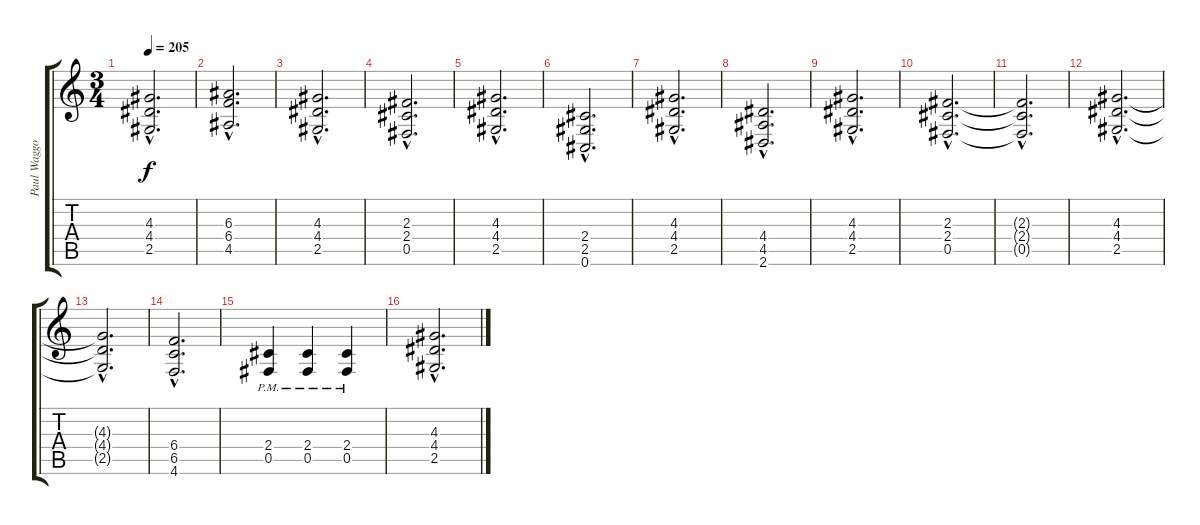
\track ("Paul Waggoner Rhythm Gtr." "Paul Waggo") {instrument distortionguitar}
\staff {score tabs}
\tuning (Db4 Ab3 E3 B2 Gb2 Db2) {hide}
\ts (3 4)
\tempo 205
\clef g2
\ks c
(4.3{hac} 4.4{hac} 2.5{hac}).2{d dy f} |
(6.3{hac} 6.4{hac} 4.5{hac}).2{d} |
(4.3{hac} 4.4{hac} 2.5{hac}).2{d} |
(2.3{hac} 2.4{hac} 0.5{hac}).2{d} |
(4.3{hac} 4.4{hac} 2.5{hac}).2{d} |
(2.4{hac} 2.5{hac} 0.6{hac}).2{d} |
(4.3{hac} 4.4{hac} 2.5{hac}).2{d} |
(4.4{hac} 4.5{hac} 2.6{hac}).2{d} |
(4.3{hac} 4.4{hac} 2.5{hac}).2{d} |
(2.3{hac} 2.4{hac} 0.5{hac}).2{d} |
(2.3{hac t} 2.4{hac t} 0.5{hac t}).2{d} |
(4.3{hac} 4.4{hac} 2.5{hac}).2{d} |
(4.3{hac t} 4.4{hac t} 2.5{hac t}).2{d} |
(6.4{hac} 6.5{hac} 4.6{hac}).2{d} |
(2.4{pm} 0.5{pm}).4 (2.4{pm} 0.5{pm}).4 (2.4{pm} 0.5{pm}).4 |
(4.3{hac} 4.4{hac} 2.5{hac}).2{d}
